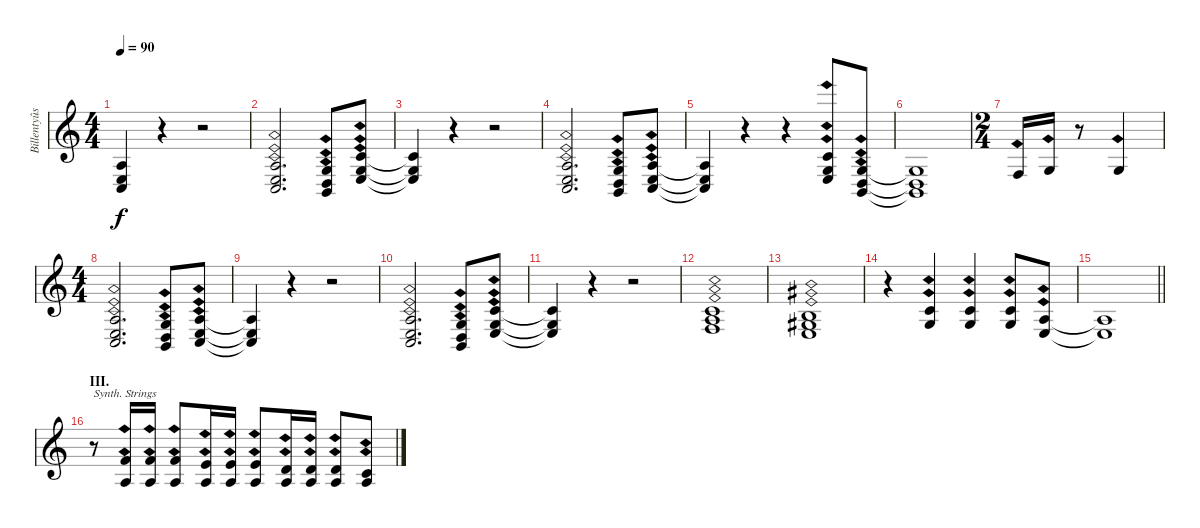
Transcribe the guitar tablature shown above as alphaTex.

\track ("Billentyûs 1 (Jon Lord)" "Billentyûs") {instrument percussiveorgan}
\staff {score}
\tuning (E4 B3 G3 D3 A2 E2) {hide}
\ts (4 4)
\tempo 90
\clef g2
\ks c
(2.3{t} 2.4{t} 3.5{t}).4{dy f} r.4 r.2 |
(2.3{ph 12} 2.4{ph 12} 3.5{ph 12}).2{d} (0.3{ph 12} 0.4{ph 12} 2.5{ph 12}).8 (1.2{ph 12} 0.3{ph 12} 2.4{ph 12}).8 |
(1.2{t} 0.3{t} 2.4{t}).4 r.4 r.2 |
(2.3{ph 12} 2.4{ph 12} 3.5{ph 12}).2{d} (0.3{ph 12} 0.4{ph 12} 2.5{ph 12}).8 (2.3{ph 12} 2.4{ph 12} 3.5{ph 12}).8 |
(2.3{t} 2.4{t} 3.5{t}).4 r.4 r.4 (1.2{ph 12} 0.3{ph 12} 2.4{ah 8}).8 (0.3{ph 12} 0.4{ph 12} 2.5{ph 12}).8 |
(0.3{t} 0.4{t} 2.5{t}).1 |
\ts (2 4)
3.4{ph 12}.16 0.3{ph 12}.16 r.8 0.3{ph 12}.4 |
\ts (4 4)
(2.3{ph 12} 2.4{ph 12} 3.5{ph 12}).2{d} (0.3{ph 12} 0.4{ph 12} 2.5{ph 12}).8 (2.3{ph 12} 2.4{ph 12} 3.5{ph 12}).8 |
(2.3{t} 2.4{t} 3.5{t}).4 r.4 r.2 |
(2.3{ph 12} 2.4{ph 12} 3.5{ph 12}).2{d} (0.3{ph 12} 0.4{ph 12} 2.5{ph 12}).8 (1.2{ph 12} 0.3{ph 12} 2.4{ph 12}).8 |
(1.2{t} 0.3{t} 2.4{t}).4 r.4 r.2 |
(1.2{ph 12} 2.3{ph 12} 3.4{ph 12}).1 |
(0.2{ph 12} 1.3{ph 12} 2.4{ph 12}).1 |
r.4 (1.2{ph 12} 0.3{ph 12}).4 (1.2{ph 12} 0.3{ph 12}).4 (1.2{ph 12} 0.3{ph 12}).8 (2.3{ph 12} 2.4{ph 12}).8 |
\barLineRight lightlight
(2.3{t} 2.4{t}).1 |
\section ("" "III.")
r.8{txt "Synth. Strings" instrument synthstrings1} (1.1{ph 12} 2.3{ph 12}).16 (1.1{ph 12} 2.3{ph 12}).16 (1.1{ph 12} 2.3{ph 12}).8 (0.1{ph 12} 2.3{ph 12}).16 (0.1{ph 12} 2.3{ph 12}).16 (0.1{ph 12} 2.3{ph 12}).8 (3.2{ph 12} 2.3{ph 12}).16 (3.2{ph 12} 2.3{ph 12}).16 (3.2{ph 12} 2.3{ph 12}).8 (1.2{ph 12} 2.3{ph 12}).8
